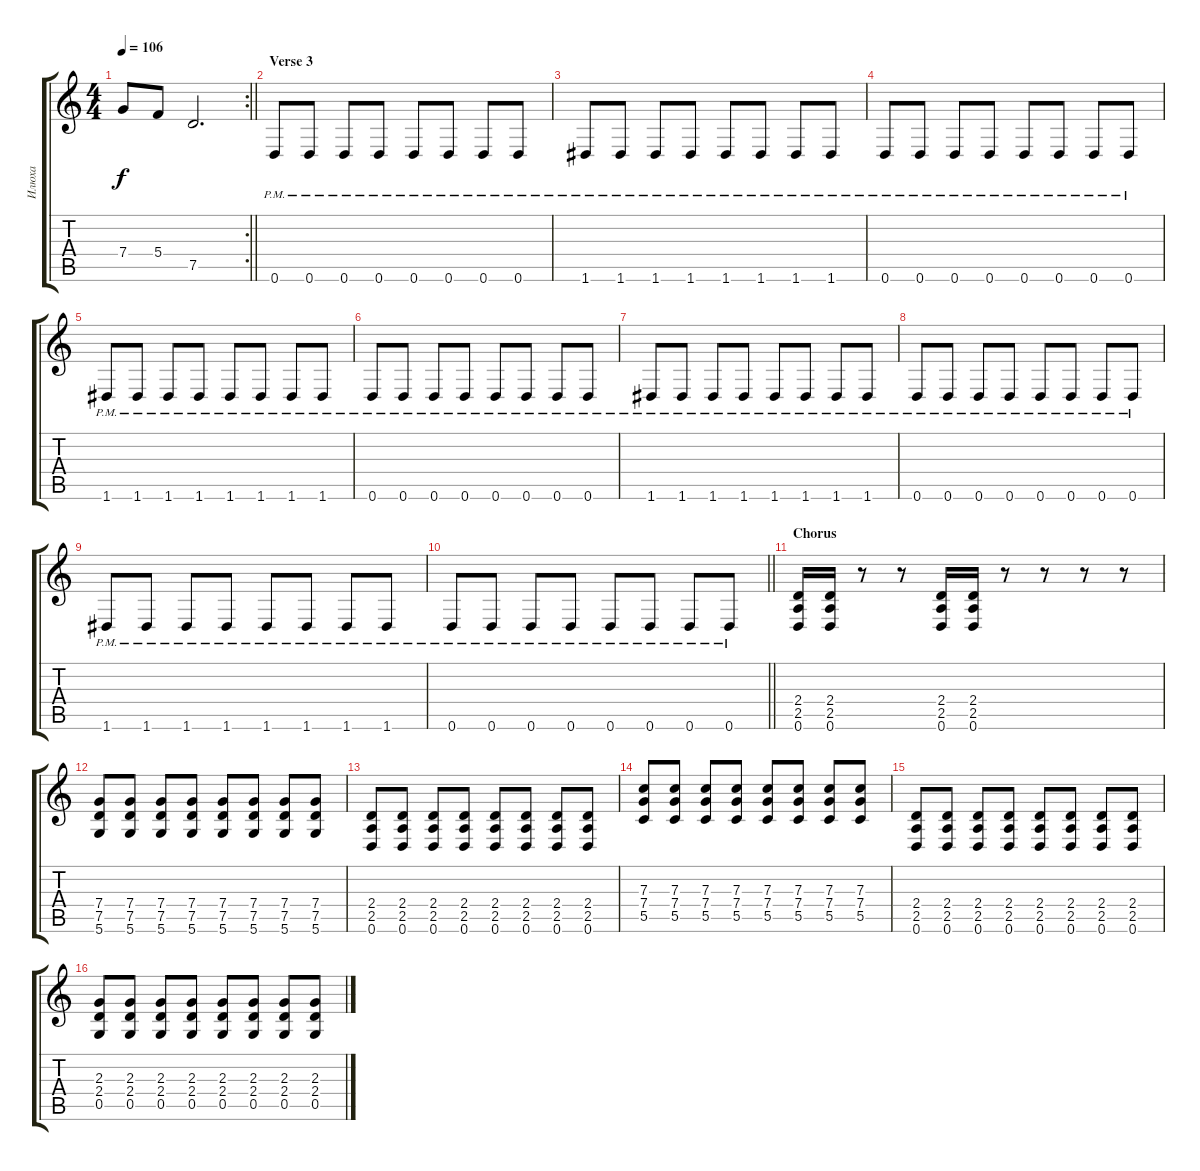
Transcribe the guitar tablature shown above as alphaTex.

\track ("Илюха" "Илюха") {instrument acousticguitarsteel}
\staff {score tabs}
\tuning (D4 A3 F3 C3 G2 D2) {hide}
\rc 2
\ts (4 4)
\tempo 106
\clef g2
\barLineRight lightlight
\ks c
7.4.8{dy f} 5.4.8 7.5.2{d} |
\section ("" "Verse 3")
0.6{pm}.8 0.6{pm}.8 0.6{pm}.8 0.6{pm}.8 0.6{pm}.8 0.6{pm}.8 0.6{pm}.8 0.6{pm}.8 |
1.6{pm}.8 1.6{pm}.8 1.6{pm}.8 1.6{pm}.8 1.6{pm}.8 1.6{pm}.8 1.6{pm}.8 1.6{pm}.8 |
0.6{pm}.8 0.6{pm}.8 0.6{pm}.8 0.6{pm}.8 0.6{pm}.8 0.6{pm}.8 0.6{pm}.8 0.6{pm}.8 |
1.6{pm}.8 1.6{pm}.8 1.6{pm}.8 1.6{pm}.8 1.6{pm}.8 1.6{pm}.8 1.6{pm}.8 1.6{pm}.8 |
0.6{pm}.8 0.6{pm}.8 0.6{pm}.8 0.6{pm}.8 0.6{pm}.8 0.6{pm}.8 0.6{pm}.8 0.6{pm}.8 |
1.6{pm}.8 1.6{pm}.8 1.6{pm}.8 1.6{pm}.8 1.6{pm}.8 1.6{pm}.8 1.6{pm}.8 1.6{pm}.8 |
0.6{pm}.8 0.6{pm}.8 0.6{pm}.8 0.6{pm}.8 0.6{pm}.8 0.6{pm}.8 0.6{pm}.8 0.6{pm}.8 |
1.6{pm}.8 1.6{pm}.8 1.6{pm}.8 1.6{pm}.8 1.6{pm}.8 1.6{pm}.8 1.6{pm}.8 1.6{pm}.8 |
\barLineRight lightlight
0.6{pm}.8 0.6{pm}.8 0.6{pm}.8 0.6{pm}.8 0.6{pm}.8 0.6{pm}.8 0.6{pm}.8 0.6{pm}.8 |
\section ("" "Chorus")
(2.4 2.5 0.6).16 (2.4 2.5 0.6).16 r.8 r.8 (2.4 2.5 0.6).16 (2.4 2.5 0.6).16 r.8 r.8 r.8 r.8 |
(7.4 7.5 5.6).8 (7.4 7.5 5.6).8 (7.4 7.5 5.6).8 (7.4 7.5 5.6).8 (7.4 7.5 5.6).8 (7.4 7.5 5.6).8 (7.4 7.5 5.6).8 (7.4 7.5 5.6).8 |
(2.4 2.5 0.6).8 (2.4 2.5 0.6).8 (2.4 2.5 0.6).8 (2.4 2.5 0.6).8 (2.4 2.5 0.6).8 (2.4 2.5 0.6).8 (2.4 2.5 0.6).8 (2.4 2.5 0.6).8 |
(7.3 7.4 5.5).8 (7.3 7.4 5.5).8 (7.3 7.4 5.5).8 (7.3 7.4 5.5).8 (7.3 7.4 5.5).8 (7.3 7.4 5.5).8 (7.3 7.4 5.5).8 (7.3 7.4 5.5).8 |
(2.4 2.5 0.6).8 (2.4 2.5 0.6).8 (2.4 2.5 0.6).8 (2.4 2.5 0.6).8 (2.4 2.5 0.6).8 (2.4 2.5 0.6).8 (2.4 2.5 0.6).8 (2.4 2.5 0.6).8 |
(2.3 2.4 0.5).8 (2.3 2.4 0.5).8 (2.3 2.4 0.5).8 (2.3 2.4 0.5).8 (2.3 2.4 0.5).8 (2.3 2.4 0.5).8 (2.3 2.4 0.5).8 (2.3 2.4 0.5).8
